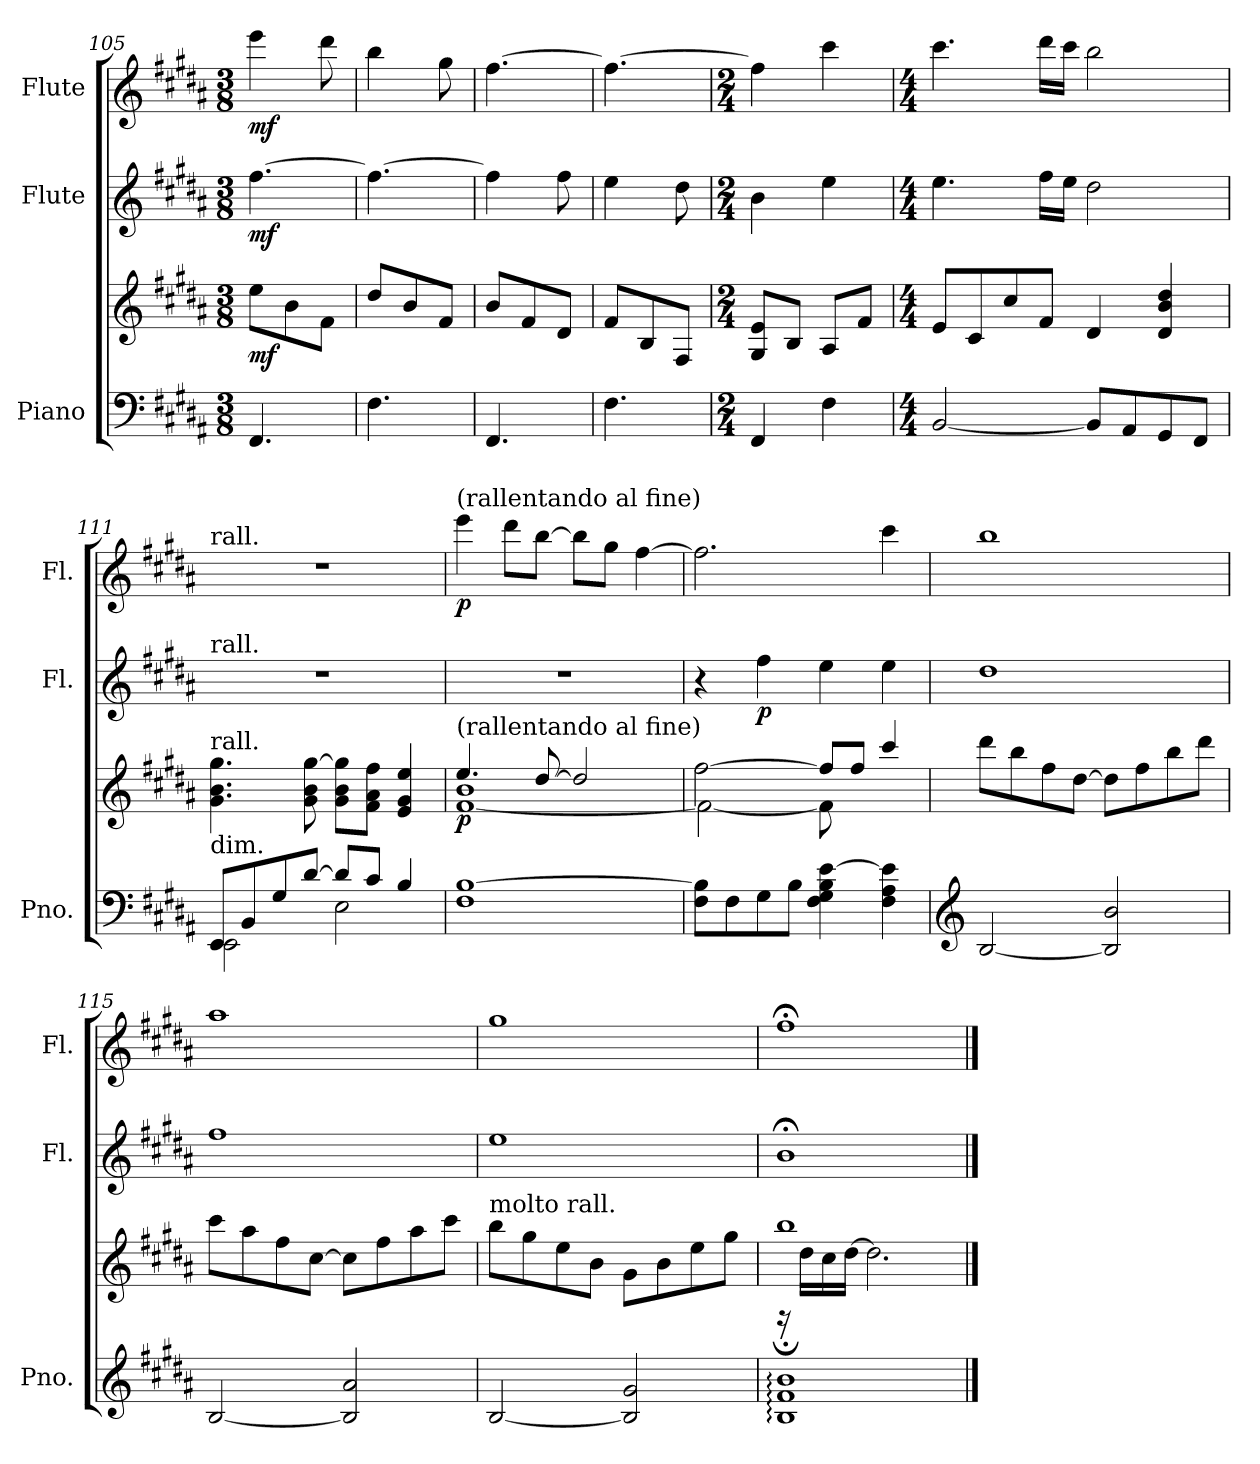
**kern	**kern	**dynam	**kern	**dynam	**kern	**dynam
*part3	*part3	*part3	*part2	*part2	*part1	*part1
*staff4	*staff3	*staff3/4	*staff2	*staff2	*staff1	*staff1
*I"Piano	*	*	*I"Flute	*	*I"Flute	*
*I'Pno.	*	*	*I'Fl.	*	*I'Fl.	*
*clefF4	*clefG2	*	*clefG2	*	*clefG2	*
*k[f#c#g#d#a#]	*k[f#c#g#d#a#]	*	*k[f#c#g#d#a#]	*	*k[f#c#g#d#a#]	*
*M3/8	*M3/8	*	*M3/8	*	*M3/8	*
=105	=105	=105	=105	=105	=105	=105
!	!	!LO:DY:b	!	!LO:DY:b	!	!LO:DY:b
4.FF#/	8ee\L	mf	[4.ff#\	mf	4eee\	mf
.	8b\	.	.	.	.	.
.	8f#\J	.	.	.	8ddd#\	.
=106	=106	=106	=106	=106	=106	=106
4.F#\	8dd#/L	.	4.ff#\_	.	4bb\	.
.	8b/	.	.	.	.	.
.	8f#/J	.	.	.	8gg#\	.
=107	=107	=107	=107	=107	=107	=107
4.FF#/	8b/L	.	4ff#\]	.	[4.ff#\	.
.	8f#/	.	.	.	.	.
.	8d#/J	.	8ff#\	.	.	.
!!LO:LB:g=z
=108	=108	=108	=108	=108	=108	=108
4.F#\	8f#/L	.	4ee\	.	4.ff#\_	.
.	8B/	.	.	.	.	.
.	8F#/J	.	8dd#\	.	.	.
=109	=109	=109	=109	=109	=109	=109
*M2/4	*M2/4	*	*M2/4	*	*M2/4	*
4FF#/	8G#/ 8e/L	.	4b\	.	4ff#\]	.
.	8B/J	.	.	.	.	.
4F#\	8A#/L	.	4ee\	.	4ccc#\	.
.	8f#/J	.	.	.	.	.
=110	=110	=110	=110	=110	=110	=110
*M4/4	*M4/4	*	*M4/4	*	*M4/4	*
[2BB/	8e/L	.	4.ee\	.	4.ccc#\	.
.	8c#/	.	.	.	.	.
.	8cc#/	.	.	.	.	.
.	8f#/J	.	16ff#\LL	.	16ddd#\LL	.
.	.	.	16ee\JJ	.	16ccc#\JJ	.
8BB/L]	4d#/	.	2dd#\	.	2bb\	.
8AA#/	.	.	.	.	.	.
8GG#/	4d#/ 4b/ 4dd#/	.	.	.	.	.
8FF#/J	.	.	.	.	.	.
=111	=111	=111	=111	=111	=111	=111
*	*	*	*	*	*MM120	*
*^	*	*	*	*	*	*
!	!	!	!	!	!	!LO:TX:a:t=rall.	!
!	!	!	!	!LO:TX:a:t=rall.	!	!	!
!	!	!LO:TX:a:t=rall.	!	!	!	!	!
!LO:TX:a:t=dim.	!	!	!	!	!	!	!
8EE/L	2EE\	4.g#\ 4.b\ 4.gg#\	.	1r	.	1r	.
8BB/	.	.	.	.	.	.	.
8G#/	.	.	.	.	.	.	.
[8d#/J	.	8g#\ 8b\ [8gg#\	.	.	.	.	.
8d#/L]	2E\	8g#\ 8b\ 8gg#\]L	.	.	.	.	.
8c#/J	.	8f#\ 8a#\ 8ff#\J	.	.	.	.	.
4B/	.	4e/ 4g#/ 4ee/	.	.	.	.	.
*v	*v	*	*	*	*	*	*
!!LO:PB:g=z
=112	=112	=112	=112	=112	=112	=112
*	*^	*	*	*	*	*
!	!	!	!	!	!	!LO:TX:a:t=(rallentando al fine)	!
!	!LO:TX:a:t=(rallentando al fine)	!	!	!	!	!	!
!	!	!	!LO:DY:b	!	!	!	!LO:DY:b
1F# [1B	4.ee/	[1f# 1b	p	1r	.	4eee\	p
.	.	.	.	.	.	8ddd#\L	.
.	[8dd#/	.	.	.	.	[8bb\J	.
.	2dd#/]	.	.	.	.	8bb\L]	.
.	.	.	.	.	.	8gg#\J	.
.	.	.	.	.	.	[4ff#\	.
=113	=113	=113	=113	=113	=113	=113	=113
8F#\ 8B\]L	[2ff#\	2f#\_	.	4r	.	2.ff#\]	.
8F#\	.	.	.	.	.	.	.
!	!	!	!	!	!LO:DY:b	!	!
8G#\	.	.	.	4ff#\	p	.	.
8B\J	.	.	.	.	.	.	.
4F#\ 4G#\ 4B\ [4e\	8ff#/L]	8f#\]	.	4ee\	.	.	.
.	8ff#/J	4.ryy	.	.	.	.	.
4F#\ 4A#\ 4e\]	4ccc#/	.	.	4ee\	.	4ccc#\	.
*	*v	*v	*	*	*	*	*
=114	=114	=114	=114	=114	=114	=114
*clefG2	*	*	*	*	*	*
[2B/	8ddd#\L	.	1dd#	.	1bb	.
.	8bb\	.	.	.	.	.
.	8ff#\	.	.	.	.	.
.	[8dd#\J	.	.	.	.	.
2B/] 2b/	8dd#\L]	.	.	.	.	.
.	8ff#\	.	.	.	.	.
.	8bb\	.	.	.	.	.
.	8ddd#\J	.	.	.	.	.
=115	=115	=115	=115	=115	=115	=115
[2B/	8ccc#\L	.	1ff#	.	1aa#	.
.	8aa#\	.	.	.	.	.
.	8ff#\	.	.	.	.	.
.	[8cc#\J	.	.	.	.	.
2B/] 2a#/	8cc#\L]	.	.	.	.	.
.	8ff#\	.	.	.	.	.
.	8aa#\	.	.	.	.	.
.	8ccc#\J	.	.	.	.	.
!!LO:LB:g=z
=116	=116	=116	=116	=116	=116	=116
!	!LO:TX:a:t=molto rall.	!	!	!	!	!
[2B/	8bb\L	.	1ee	.	1gg#	.
.	8gg#\	.	.	.	.	.
.	8ee\	.	.	.	.	.
.	8b\J	.	.	.	.	.
2B/] 2g#/	8g#\L	.	.	.	.	.
.	8b\	.	.	.	.	.
.	8ee\	.	.	.	.	.
.	8gg#\J	.	.	.	.	.
=117	=117	=117	=117	=117	=117	=117
*	*	*	*	*	*MM40	*
*	*^	*	*	*	*	*
1B: 1f#: 1b:	16rF	1bb;:	.	1b;<	.	1ff#;<	.
.	16dd#\LL	.	.	.	.	.	.
.	16cc#\	.	.	.	.	.	.
.	[16dd#\JJ	.	.	.	.	.	.
.	2.dd#\]	.	.	.	.	.	.
*	*v	*v	*	*	*	*	*
==	==	==	==	==	==	==
*-	*-	*-	*-	*-	*-	*-
